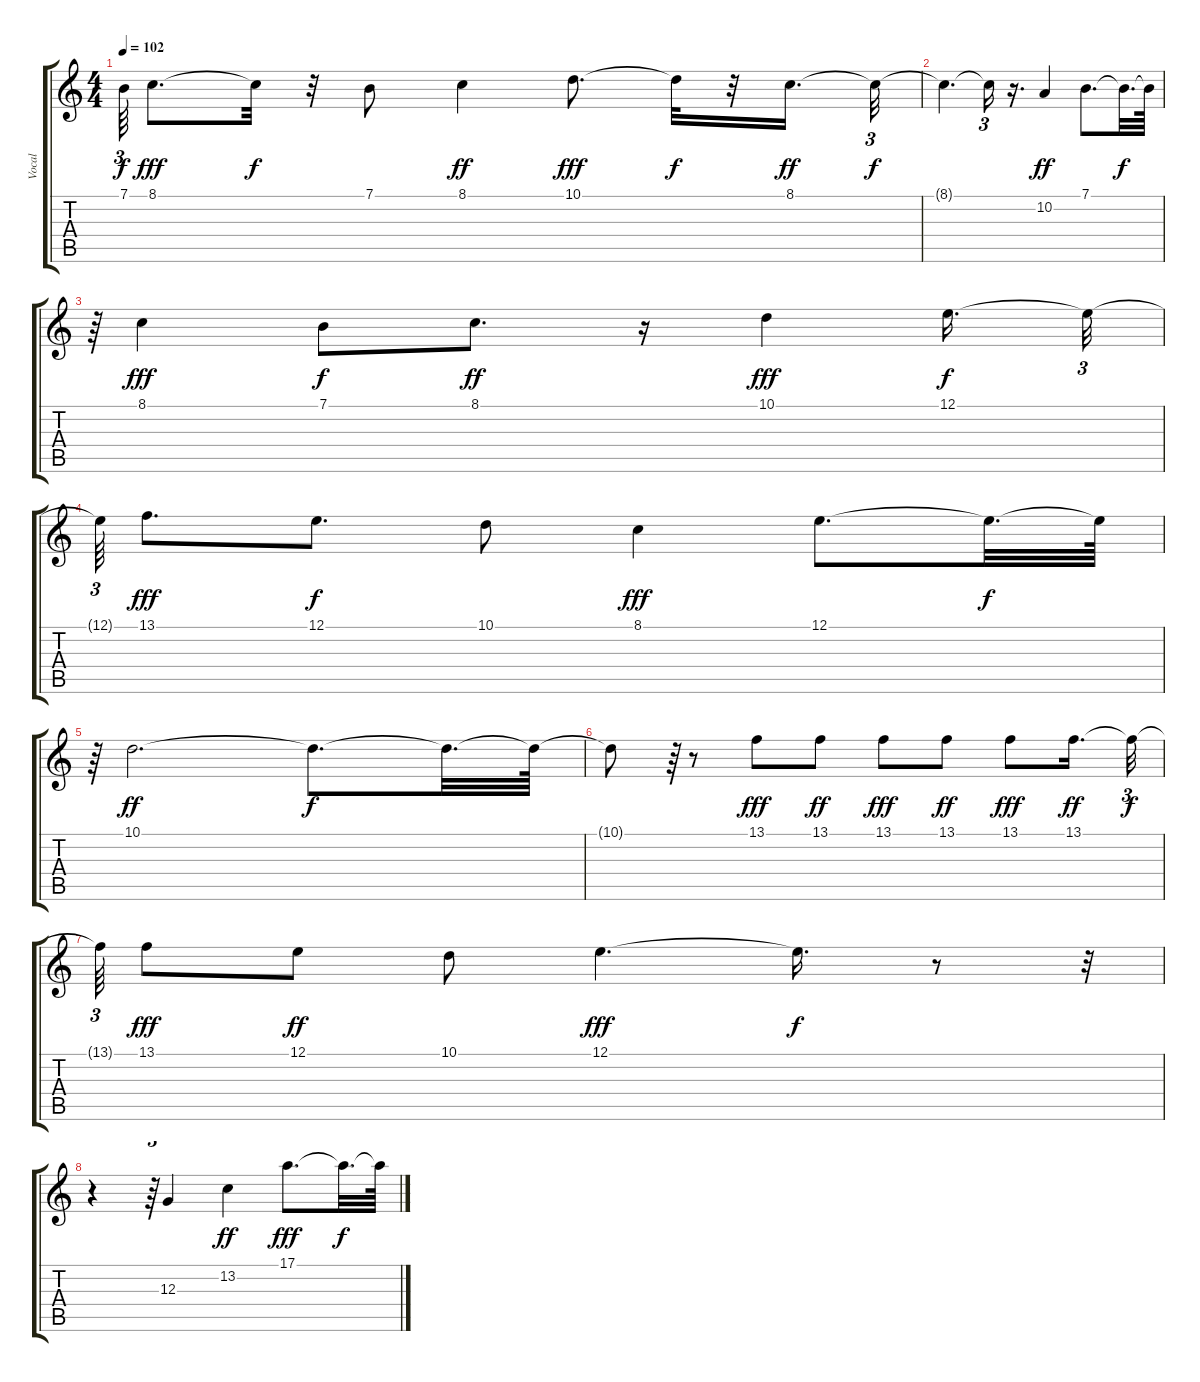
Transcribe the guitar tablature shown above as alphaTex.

\track ("Vocal" "Vocal") {instrument stringensemble1}
\staff {score tabs}
\tuning (E4 B3 G3 D3 A2 E2) {hide}
\ts (4 4)
\tempo 102
\clef g2
\ks c
7.1{t}.64{tu (3 2) dy f} 8.1.8{d dy fff} 8.1{t}.32{dy f} r.32 7.1.8 8.1.4{dy ff} 10.1.8{d dy fff} 10.1{t}.32{dy f} r.32 8.1.16{d dy ff} 8.1{t}.32{tu (3 2) dy f} |
8.1{t}.4{d} 8.1{t}.16{tu (3 2)} r.16{d} 10.2.4{dy ff} 7.1.8{d} 7.1{t}.32{d dy f} 7.1{t}.64 |
r.64{tu (3 2)} 8.1.4{dy fff} 7.1.8{dy f} 8.1.8{d dy ff} r.16 10.1.4{dy fff} 12.1.16{d dy f} 12.1{t}.32{tu (3 2)} |
12.1{t}.64{tu (3 2)} 13.1.8{d dy fff} 12.1.8{d dy f} 10.1.8 8.1.4{dy fff} 12.1.8{d} 12.1{t}.32{d dy f} 12.1{t}.64 |
r.64{tu (3 2)} 10.1.2{d dy ff} 10.1{t}.8{d dy f} 10.1{t}.32{d} 10.1{t}.64 |
10.1{t}.8 r.64{tu (3 2)} r.8 13.1.8{dy fff} 13.1.8{dy ff} 13.1.8{dy fff} 13.1.8{dy ff} 13.1.8{dy fff} 13.1.16{d dy ff} 13.1{t}.32{tu (3 2) dy f} |
13.1{t}.64{tu (3 2)} 13.1.8{dy fff} 12.1.8{dy ff} 10.1.8 12.1.4{d dy fff} 12.1{t}.16{d dy f} r.8 r.32{tu (3 2)} |
r.4 r.64{tu (3 2)} 12.3.4 13.2.4{dy ff} 17.1.8{d dy fff} 17.1{t}.32{d dy f} 17.1{t}.64
